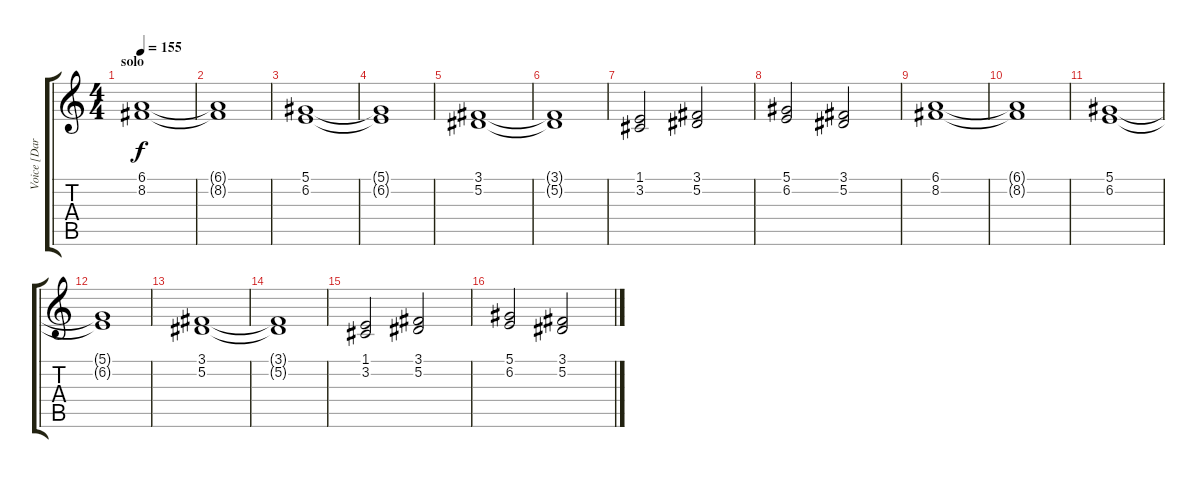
\track ("Voice [Daron, Serj]" "Voice [Dar") {instrument altosax}
\staff {score tabs}
\tuning (Eb4 Bb3 Gb3 Db3 Ab2 Db2) {hide}
\ts (4 4)
\section ("" "solo")
\tempo 155
\clef g2
\ks c
(6.1 8.2).1{dy f} |
(6.1{t} 8.2{t}).1 |
(5.1 6.2).1 |
(5.1{t} 6.2{t}).1 |
(3.1 5.2).1 |
(3.1{t} 5.2{t}).1 |
(1.1 3.2).2 (3.1 5.2).2 |
(5.1 6.2).2 (3.1 5.2).2 |
(6.1 8.2).1 |
(6.1{t} 8.2{t}).1 |
(5.1 6.2).1 |
(5.1{t} 6.2{t}).1 |
(3.1 5.2).1 |
(3.1{t} 5.2{t}).1 |
(1.1 3.2).2 (3.1 5.2).2 |
(5.1 6.2).2 (3.1 5.2).2
